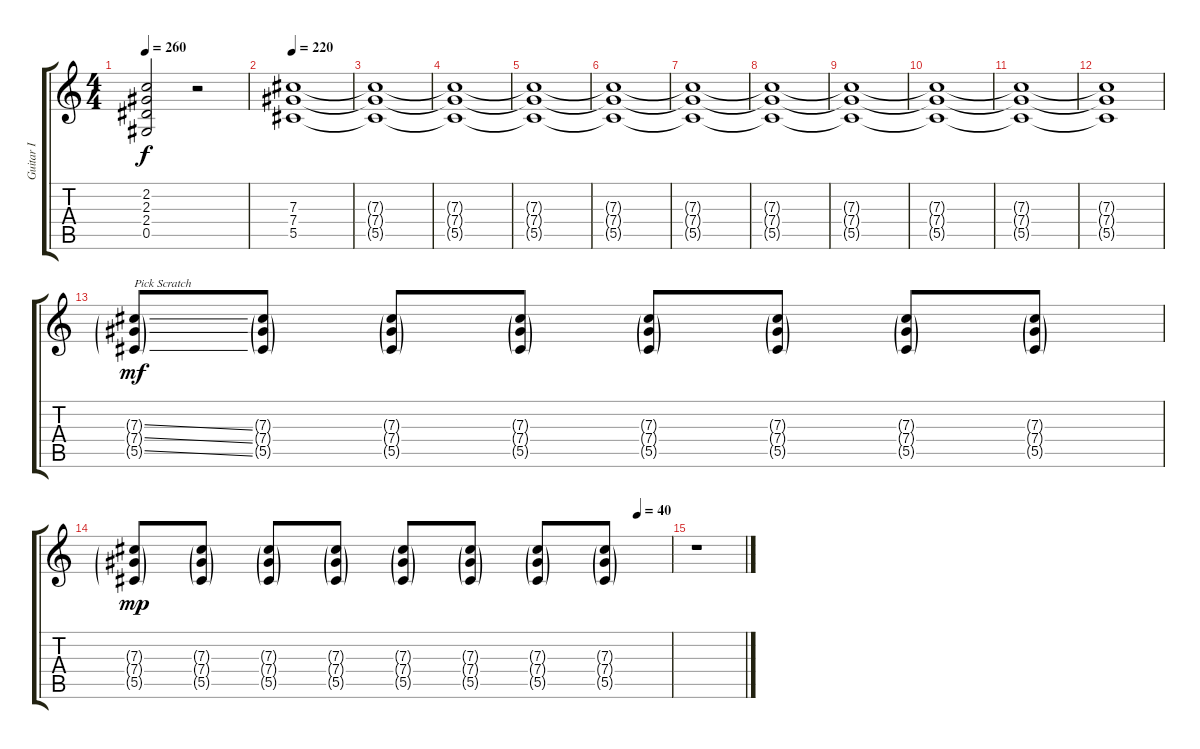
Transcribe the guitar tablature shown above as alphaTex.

\track ("Guitar I" "Guitar I") {instrument overdrivenguitar}
\staff {score tabs}
\tuning (Eb4 Bb3 Gb3 Db3 Ab2 Eb2) {hide}
\ts (4 4)
\tempo 260
\clef g2
\ks c
(2.2 2.3 2.4 0.5).2{dy f} r.2 |
\tempo 220
(7.3 7.4 5.5).1 |
(7.3{t} 7.4{t} 5.5{t}).1 |
(7.3{t} 7.4{t} 5.5{t}).1 |
(7.3{t} 7.4{t} 5.5{t}).1 |
(7.3{t} 7.4{t} 5.5{t}).1 |
(7.3{t} 7.4{t} 5.5{t}).1 |
(7.3{t} 7.4{t} 5.5{t}).1 |
(7.3{t} 7.4{t} 5.5{t}).1 |
(7.3{t} 7.4{t} 5.5{t}).1 |
(7.3{t} 7.4{t} 5.5{t}).1 |
(7.3{t} 7.4{t} 5.5{t}).1 |
(7.3{ss g} 7.4{ss g} 5.5{ss g}).8{txt "Pick Scratch" dy mf instrument guitarfretnoise} (7.3{g} 7.4{g} 5.5{g}).8 (7.3{g} 7.4{g} 5.5{g}).8 (7.3{g} 7.4{g} 5.5{g}).8 (7.3{g} 7.4{g} 5.5{g}).8 (7.3{g} 7.4{g} 5.5{g}).8 (7.3{g} 7.4{g} 5.5{g}).8 (7.3{g} 7.4{g} 5.5{g}).8 |
\tempo (40 0.9375)
(7.3{g} 7.4{g} 5.5{g}).8{dy mp} (7.3{g} 7.4{g} 5.5{g}).8 (7.3{g} 7.4{g} 5.5{g}).8 (7.3{g} 7.4{g} 5.5{g}).8 (7.3{g} 7.4{g} 5.5{g}).8 (7.3{g} 7.4{g} 5.5{g}).8 (7.3{g} 7.4{g} 5.5{g}).8 (7.3{g} 7.4{g} 5.5{g}).8 |
r.1
